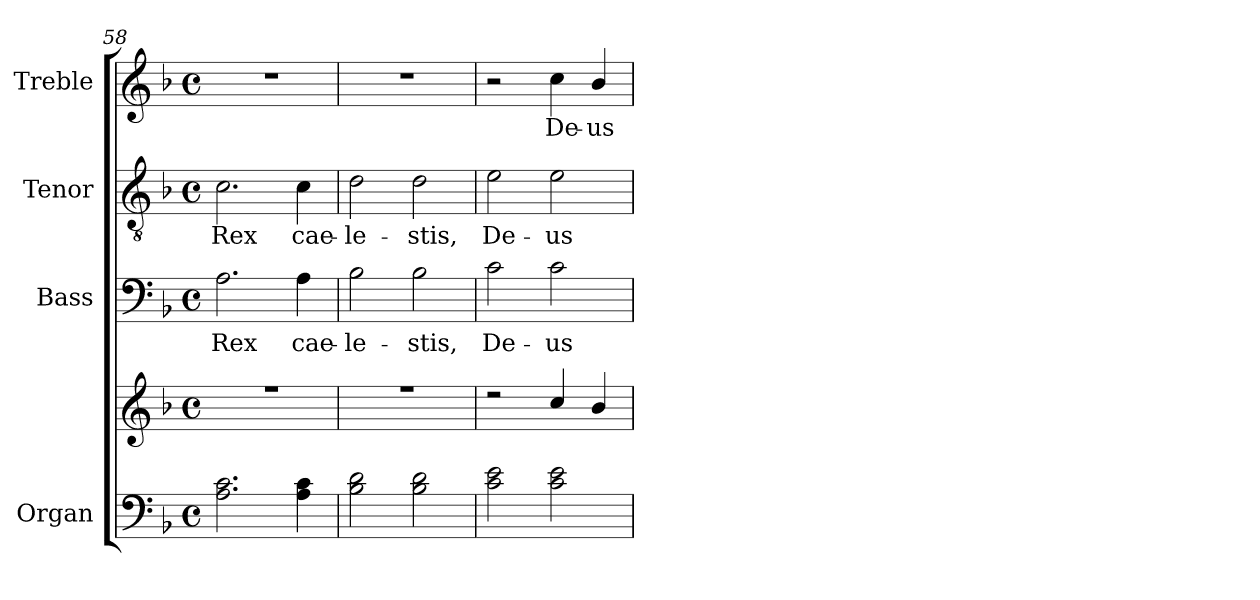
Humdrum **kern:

**kern	**kern	**kern	**text	**kern	**text	**kern	**text
*part4	*part4	*part3	*part3	*part2	*part2	*part1	*part1
*staff5	*staff4	*staff3	*staff3	*staff2	*staff2	*staff1	*staff1
*I"Organ	*	*I"Bass	*	*I"Tenor	*	*I"Treble	*
*I'Organ	*	*I'Bass	*	*I'Tenor	*	*I'Treble	*
*clefF4	*clefG2	*clefF4	*	*clefGv2	*	*clefG2	*
*k[b-]	*k[b-]	*k[b-]	*	*k[b-]	*	*k[b-]	*
*F:	*F:	*F:	*	*F:	*	*F:	*
*M4/4	*M4/4	*M4/4	*	*M4/4	*	*M4/4	*
*met(c)	*met(c)	*met(c)	*	*met(c)	*	*met(c)	*
=58	=58	=58	=58	=58	=58	=58	=58
*	*^	*	*	*	*	*	*
!	!	!	!	!LO:LY:b	!	!LO:LY:b	!	!
2.A 2.c	1r	1ryy	2.A	Rex	2.c	Rex	1r	.
!	!	!	!	!LO:LY:b	!	!LO:LY:b	!	!
4A 4c	.	.	4A	cae-	4c	cae-	.	.
=59	=59	=59	=59	=59	=59	=59	=59	=59
!	!	!	!	!LO:LY:b	!	!LO:LY:b	!	!
2B- 2d	1r	1ryy	2B-	-le-	2d	-le-	1r	.
!	!	!	!	!LO:LY:b	!	!LO:LY:b	!	!
2B- 2d	.	.	2B-	-stis,	2d	-stis,	.	.
=60	=60	=60	=60	=60	=60	=60	=60	=60
!	!	!	!	!LO:LY:b	!	!LO:LY:b	!	!
2c 2e	2r	1ryy	2c	De-	2e	De-	2r	.
!	!	!	!	!LO:LY:b	!	!LO:LY:b	!	!LO:LY:b
2c 2e	4cc/	.	2c	-us	2e	-us	4cc	De-
!	!	!	!	!	!	!	!	!LO:LY:b
.	4b-/	.	.	.	.	.	4b-/	-us
*	*v	*v	*	*	*	*	*	*
=	=	=	=	=	=	=	=
*-	*-	*-	*-	*-	*-	*-	*-
